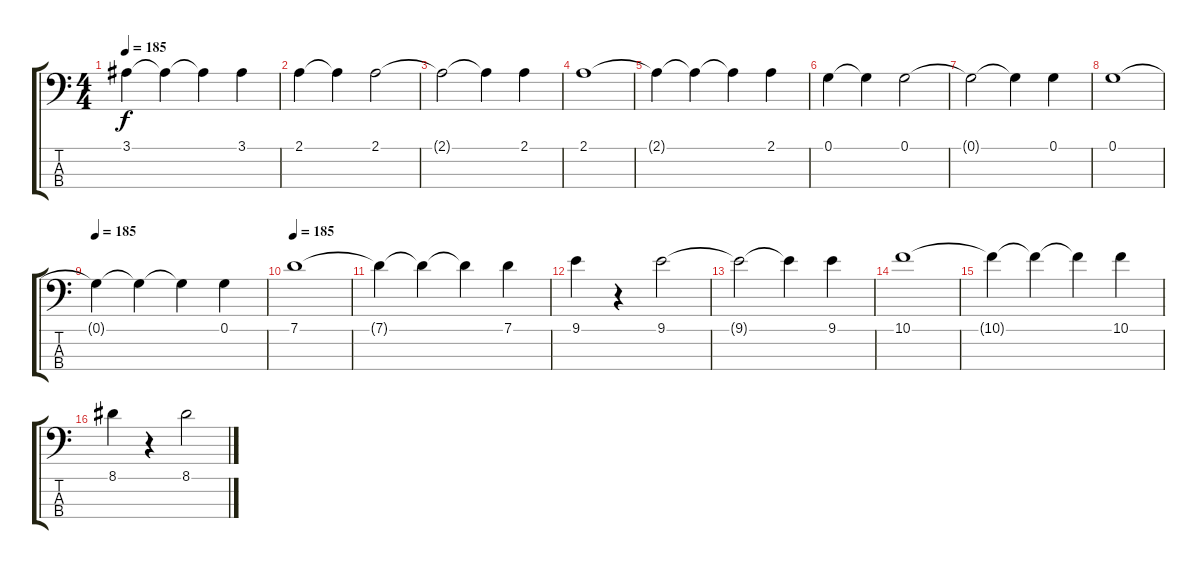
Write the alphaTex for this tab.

\track "" {instrument electricbassfinger}
\staff {score tabs}
\tuning (G2 D2 A1 E1) {hide}
\ts (4 4)
\tempo 185
\clef f4
\ks c
3.1{t}.4{dy f} 3.1{t}.4 3.1{t}.4 3.1.4 |
2.1.4 2.1{t}.4 2.1.2 |
2.1{t}.2 2.1{t}.4 2.1.4 |
2.1.1 |
2.1{t}.4 2.1{t}.4 2.1{t}.4 2.1.4 |
0.1.4 0.1{t}.4 0.1.2 |
0.1{t}.2 0.1{t}.4 0.1.4 |
0.1.1 |
\tempo 185
0.1{t}.4 0.1{t}.4 0.1{t}.4 0.1.4 |
\tempo 185
7.1.1 |
7.1{t}.4 7.1{t}.4 7.1{t}.4 7.1.4 |
9.1.4 r.4 9.1.2 |
9.1{t}.2 9.1{t}.4 9.1.4 |
10.1.1 |
10.1{t}.4 10.1{t}.4 10.1{t}.4 10.1.4 |
8.1.4 r.4 8.1.2
